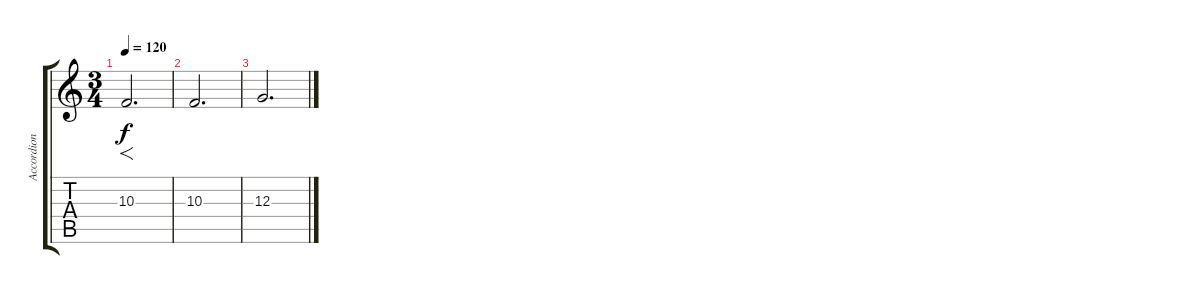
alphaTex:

\track ("Accordion" "Accordion") {instrument tangoaccordion}
\staff {score tabs}
\tuning (E4 B3 G3 D3 A2 E2) {hide}
\ts (3 4)
\tempo 120
\clef g2
\ks c
10.3.2{f d dy f} |
10.3.2{d} |
12.3.2{d}
